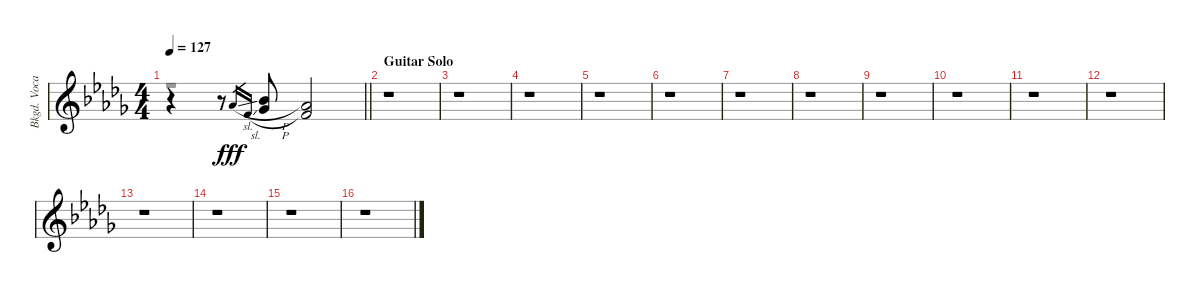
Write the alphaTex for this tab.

\track ("Bkgd. Vocal" "Bkgd. Voca") {instrument lead6voice}
\staff {score}
\tuning (E4 B3 G3 D3 A2 E2) {hide}
\voice
\ts (4 4)
\tempo 127
\clef g2
\barLineRight lightlight
\ks bbminor
r.4{dy f} r.8 4.1{sl}.16{gr dy fff} 6.2{sl}.16{gr} (6.1{h} 7.2{h}).8 (4.1 6.2).2 |
\section ("" "Guitar Solo")
r.1 |
r.1 |
r.1 |
r.1 |
r.1 |
r.1 |
r.1 |
r.1 |
r.1 |
r.1 |
r.1 |
r.1 |
r.1 |
r.1 |
r.1
\voice
\clef g2
\ottava regular
\simile none
\barLineRight lightlight
\ks bbminor
r.1{dy f} |
r.1 |
r.1 |
r.1 |
r.1 |
r.1 |
r.1 |
r.1 |
r.1 |
r.1 |
r.1 |
r.1 |
r.1 |
r.1 |
r.1 |
r.1
